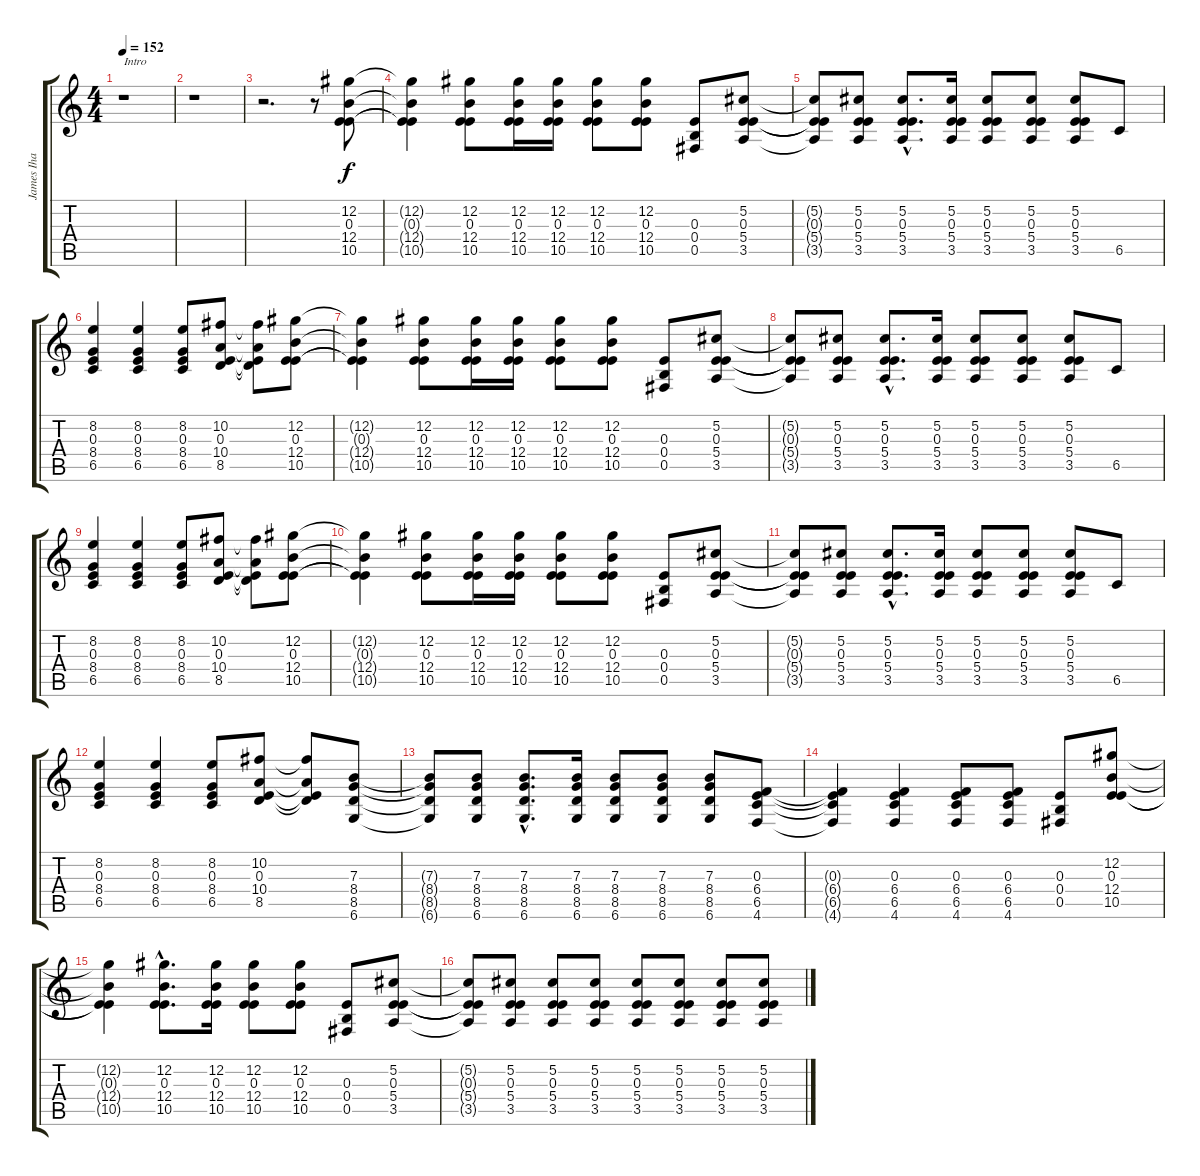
\track ("James Iha" "James Iha") {instrument overdrivenguitar}
\staff {score tabs}
\tuning (Db4 Ab3 E3 B2 Gb2 Db2) {hide}
\ts (4 4)
\tempo 152
\clef g2
\ks c
r.1{txt "Intro" dy f instrument overdrivenguitar} |
r.1 |
r.2{d} r.8 (12.2 0.3 12.4 10.5).8 |
(12.2{t} 0.3{t} 12.4{t} 10.5{t}).4 (12.2 0.3 12.4 10.5).8 (12.2 0.3 12.4 10.5).16 (12.2 0.3 12.4 10.5).16 (12.2 0.3 12.4 10.5).8 (12.2 0.3 12.4 10.5).8 (0.3 0.4 0.5).8 (5.2 0.3 5.4 3.5).8 |
(5.2{t} 0.3{t} 5.4{t} 3.5{t}).8 (5.2 0.3 5.4 3.5).8 (5.2{hac} 0.3{hac} 5.4{hac} 3.5{hac}).8{d} (5.2 0.3 5.4 3.5).16 (5.2 0.3 5.4 3.5).8 (5.2 0.3 5.4 3.5).8 (5.2 0.3 5.4 3.5).8 6.5.8 |
(8.2 0.3 8.4 6.5).4 (8.2 0.3 8.4 6.5).4 (8.2 0.3 8.4 6.5).8 (10.2 0.3 10.4 8.5).8 (10.2{t} 0.3{t} 10.4{t} 8.5{t}).8 (12.2 0.3 12.4 10.5).8 |
(12.2{t} 0.3{t} 12.4{t} 10.5{t}).4 (12.2 0.3 12.4 10.5).8 (12.2 0.3 12.4 10.5).16 (12.2 0.3 12.4 10.5).16 (12.2 0.3 12.4 10.5).8 (12.2 0.3 12.4 10.5).8 (0.3 0.4 0.5).8 (5.2 0.3 5.4 3.5).8 |
(5.2{t} 0.3{t} 5.4{t} 3.5{t}).8 (5.2 0.3 5.4 3.5).8 (5.2{hac} 0.3{hac} 5.4{hac} 3.5{hac}).8{d} (5.2 0.3 5.4 3.5).16 (5.2 0.3 5.4 3.5).8 (5.2 0.3 5.4 3.5).8 (5.2 0.3 5.4 3.5).8 6.5.8 |
(8.2 0.3 8.4 6.5).4 (8.2 0.3 8.4 6.5).4 (8.2 0.3 8.4 6.5).8 (10.2 0.3 10.4 8.5).8 (10.2{t} 0.3{t} 10.4{t} 8.5{t}).8 (12.2 0.3 12.4 10.5).8 |
(12.2{t} 0.3{t} 12.4{t} 10.5{t}).4 (12.2 0.3 12.4 10.5).8 (12.2 0.3 12.4 10.5).16 (12.2 0.3 12.4 10.5).16 (12.2 0.3 12.4 10.5).8 (12.2 0.3 12.4 10.5).8 (0.3 0.4 0.5).8 (5.2 0.3 5.4 3.5).8 |
(5.2{t} 0.3{t} 5.4{t} 3.5{t}).8 (5.2 0.3 5.4 3.5).8 (5.2{hac} 0.3{hac} 5.4{hac} 3.5{hac}).8{d} (5.2 0.3 5.4 3.5).16 (5.2 0.3 5.4 3.5).8 (5.2 0.3 5.4 3.5).8 (5.2 0.3 5.4 3.5).8 6.5.8 |
(8.2 0.3 8.4 6.5).4 (8.2 0.3 8.4 6.5).4 (8.2 0.3 8.4 6.5).8 (10.2 0.3 10.4 8.5).8 (10.2{t} 0.3{t} 10.4{t} 8.5{t}).8 (7.3 8.4 8.5 6.6).8 |
(7.3{t} 8.4{t} 8.5{t} 6.6{t}).8 (7.3 8.4 8.5 6.6).8 (7.3{hac} 8.4{hac} 8.5{hac} 6.6{hac}).8{d} (7.3 8.4 8.5 6.6).16 (7.3 8.4 8.5 6.6).8 (7.3 8.4 8.5 6.6).8 (7.3 8.4 8.5 6.6).8 (0.3 6.4 6.5 4.6).8 |
(0.3{t} 6.4{t} 6.5{t} 4.6{t}).4 (0.3 6.4 6.5 4.6).4 (0.3 6.4 6.5 4.6).8 (0.3 6.4 6.5 4.6).8 (0.3 0.4 0.5).8 (12.2 0.3 12.4 10.5).8 |
(12.2{t} 0.3{t} 12.4{t} 10.5{t}).4 (12.2{hac} 0.3{hac} 12.4{hac} 10.5{hac}).8{d} (12.2 0.3 12.4 10.5).16 (12.2 0.3 12.4 10.5).8 (12.2 0.3 12.4 10.5).8 (0.3 0.4 0.5).8 (5.2 0.3 5.4 3.5).8 |
(5.2{t} 0.3{t} 5.4{t} 3.5{t}).8 (5.2 0.3 5.4 3.5).8 (5.2 0.3 5.4 3.5).8 (5.2 0.3 5.4 3.5).8 (5.2 0.3 5.4 3.5).8 (5.2 0.3 5.4 3.5).8 (5.2 0.3 5.4 3.5).8 (5.2 0.3 5.4 3.5).8
